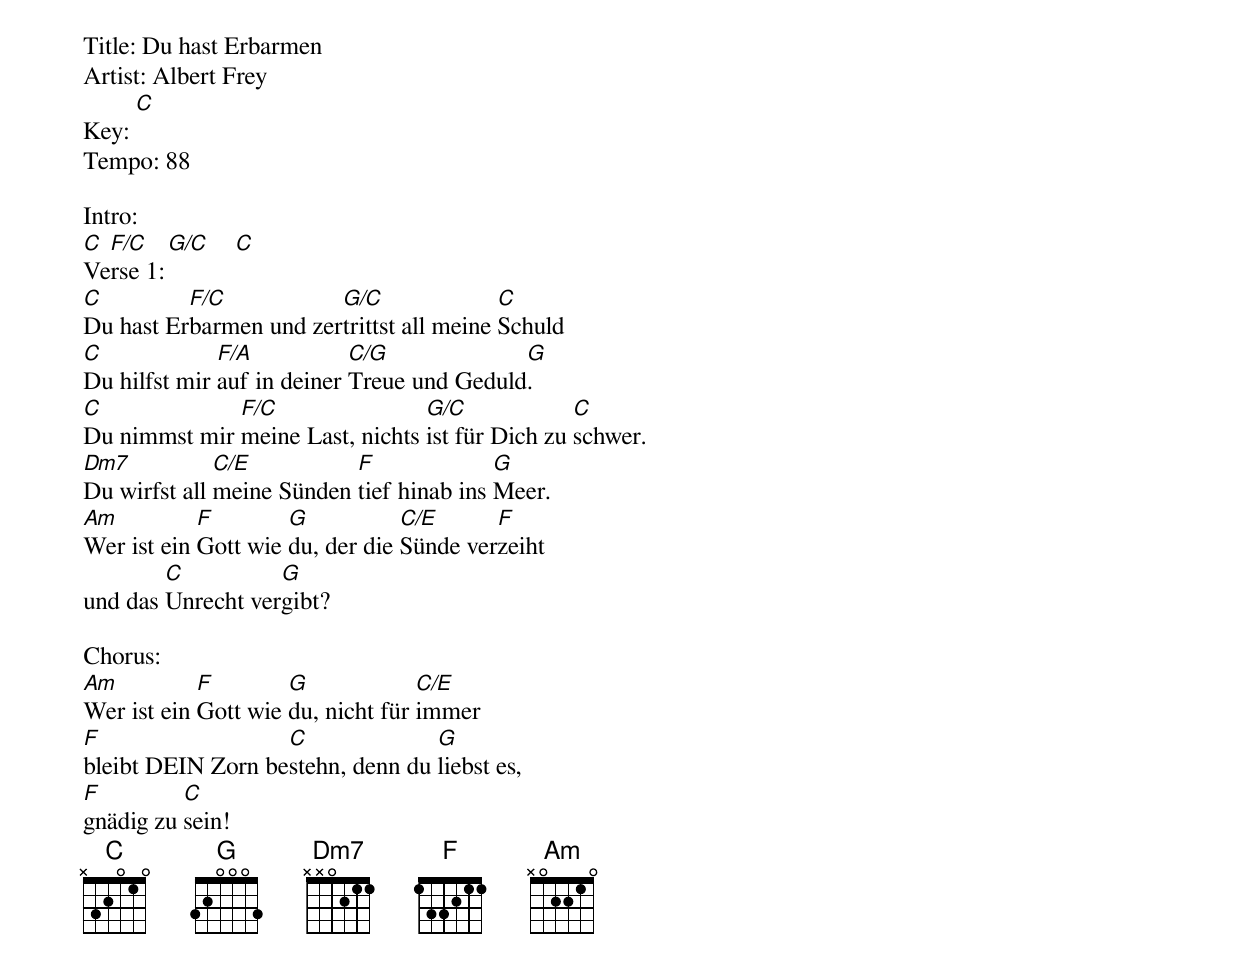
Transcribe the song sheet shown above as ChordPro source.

Title: Du hast Erbarmen
Artist: Albert Frey
Key: [C]
Tempo: 88

Intro:
[C] [F/C]   [G/C]    [C]
Verse 1:
[C]Du hast Er[F/C]barmen und zer[G/C]trittst all meine [C]Schuld
[C]Du hilfst mir [F/A]auf in deiner [C/G]Treue und Geduld[G].
[C]Du nimmst mir [F/C]meine Last, nichts [G/C]ist für Dich zu [C]schwer.
[Dm7]Du wirfst all [C/E]meine Sünden [F]tief hinab ins [G]Meer.
[Am]Wer ist ein [F]Gott wie [G]du, der die [C/E]Sünde ver[F]zeiht
und das [C]Unrecht ver[G]gibt?

Chorus:
[Am]Wer ist ein [F]Gott wie [G]du, nicht für [C/E]immer
[F]bleibt DEIN Zorn be[C]stehn, denn du [G]liebst es,
[F]gnädig zu [C]sein!
